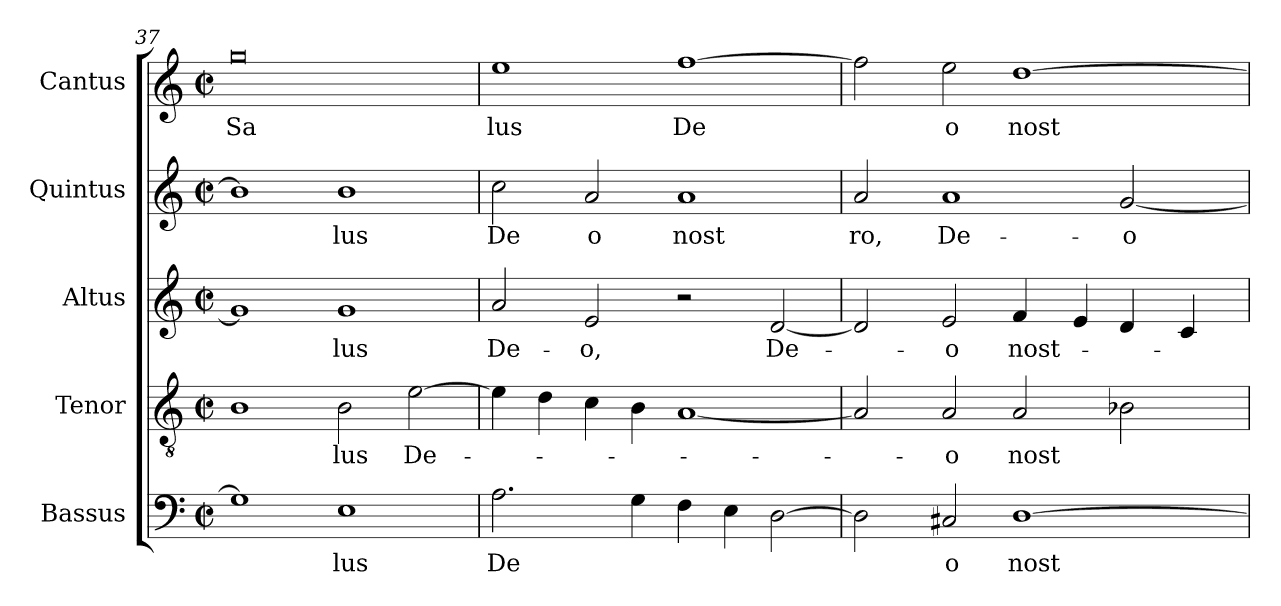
**kern	**text	**kern	**text	**kern	**text	**kern	**text	**kern	**text
*part5	*part5	*part4	*part4	*part3	*part3	*part2	*part2	*part1	*part1
*staff5	*staff5	*staff4	*staff4	*staff3	*staff3	*staff2	*staff2	*staff1	*staff1
*I"Bassus	*	*I"Tenor	*	*I"Altus	*	*I"Quintus	*	*I"Cantus	*
*clefF4	*	*clefGv2	*	*clefG2	*	*clefG2	*	*clefG2	*
*M2/2	*	*M2/2	*	*M2/2	*	*M2/2	*	*M2/2	*
*met(c|)	*	*met(c|)	*	*met(c|)	*	*met(c|)	*	*met(c|)	*
=37	=37	=37	=37	=37	=37	=37	=37	=37	=37
!	!	!	!	!	!	!	!	!	!LO:LY:b:cj
1G]	.	1B	.	1g]	.	1b]	.	0gg	Sa
!	!LO:LY:b:cj	!	!LO:LY:b:cj	!	!LO:LY:b:cj	!	!LO:LY:b:cj	!	!
1E	lus	2B\	-lus	1g	-lus	1b	lus	.	.
!	!	!	!LO:LY:b	!	!	!	!	!	!
.	.	[>2e\	De-	.	.	.	.	.	.
=38	=38	=38	=38	=38	=38	=38	=38	=38	=38
!	!LO:LY:b	!	!	!	!LO:LY:b:cj	!	!LO:LY:b:cj	!	!LO:LY:b:cj
2.A\	De	4e\]	.	2a/	De-	2cc\	De	1ee	lus
.	.	4d\	.	.	.	.	.	.	.
!	!	!	!	!	!LO:LY:b:cj	!	!LO:LY:b:cj	!	!
.	.	4c\	.	2e/	-o,	2a/	o	.	.
4G\	.	4B\	.	.	.	.	.	.	.
!	!	!	!	!	!	!	!LO:LY:b:cj	!	!LO:LY:b:cj
4F\	.	[>1A	.	2r	.	1a	nost	[>1ff	De
4E\	.	.	.	.	.	.	.	.	.
!	!	!	!	!	!LO:LY:b	!	!	!	!
[>2D\	.	.	.	[>2d/	De-	.	.	.	.
!!LO:LB:g=z
=39	=39	=39	=39	=39	=39	=39	=39	=39	=39
!	!	!	!	!	!	!	!LO:LY:b:cj	!	!
*^	*	*^	*	*^	*	*	*	*^	*
2D\]	16.ryy	.	2A/]	16.ryy	.	2d/]	16.ryy	.	2a/	ro,	2ff\]	16.ryy	.
.	1ryy	.	.	1ryy	.	.	1ryy	.	.	.	.	1ryy	.
!	!	!LO:LY:b:cj	!	!	!LO:LY:b:cj	!	!	!LO:LY:b:cj	!	!LO:LY:b:cj	!	!	!LO:LY:b:cj
2C#X/	.	o	2A/	.	-o	2e/	.	-o	1a	De-	2ee\	.	o
!	!	!LO:LY:b	!	!	!LO:LY:b	!	!	!LO:LY:b	!	!	!	!	!LO:LY:b
[>1D	.	nost-	2A/	.	nost	4f/	.	nost-	.	.	[>1dd	.	nost
.	2ryy	.	.	2ryy	.	.	2ryy	.	.	.	.	2ryy	.
.	.	.	.	.	.	4e/	.	.	.	.	.	.	.
!	!	!	!	!	!	!	!	!	!	!LO:LY:b:cj	!	!	!
.	.	.	2B-X\	.	.	4d/	.	.	[<2g/	-o	.	.	.
.	4ryy	.	.	4ryy	.	.	4ryy	.	.	.	.	4ryy	.
.	.	.	.	.	.	4c/	.	.	.	.	.	.	.
.	8ryy	.	.	8ryy	.	.	8ryy	.	.	.	.	8ryy	.
.	32ryy	.	.	32ryy	.	.	32ryy	.	.	.	.	32ryy	.
*v	*v	*	*	*	*	*v	*v	*	*	*	*v	*v	*
*	*	*v	*v	*	*	*	*	*	*	*
=	=	=	=	=	=	=	=	=	=
*-	*-	*-	*-	*-	*-	*-	*-	*-	*-
